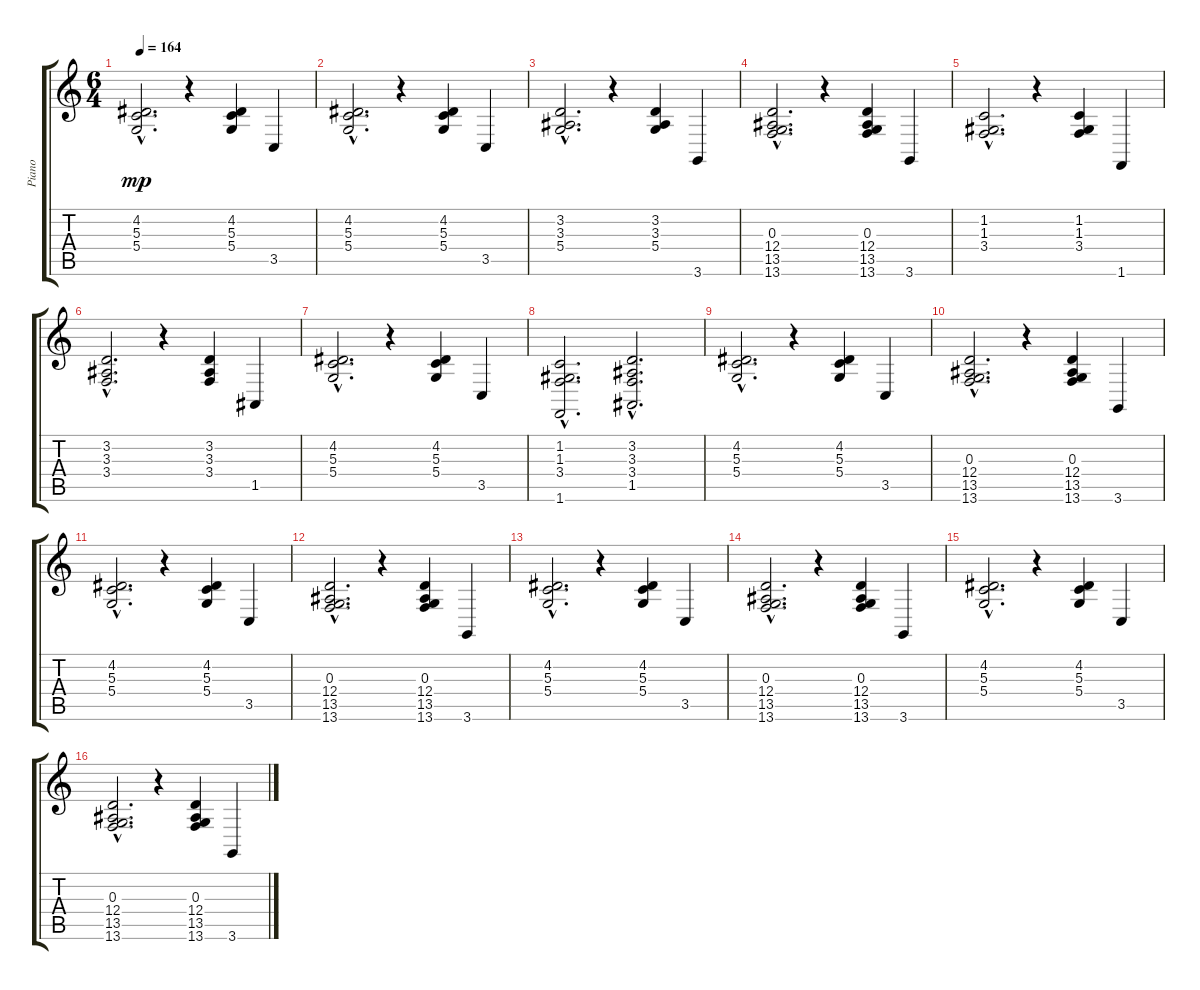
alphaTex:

\track ("Piano" "Piano") {instrument acousticgrandpiano}
\staff {score tabs}
\tuning (E4 B3 G3 D3 A2 E2) {hide}
\ts (6 4)
\tempo 164
\clef g2
\ks c
(4.2{hac} 5.3{hac} 5.4{hac}).2{d dy mp} r.4 (4.2 5.3 5.4).4 3.5.4 |
(4.2{hac} 5.3{hac} 5.4{hac}).2{d} r.4 (4.2 5.3 5.4).4 3.5.4 |
(3.2{hac} 3.3{hac} 5.4{hac}).2{d} r.4 (3.2 3.3 5.4).4 3.6.4 |
(0.3{hac} 12.4{hac} 13.5{hac} 13.6{hac}).2{d} r.4 (0.3 12.4 13.5 13.6).4 3.6.4 |
(1.2{hac} 1.3{hac} 3.4{hac}).2{d} r.4 (1.2 1.3 3.4).4 1.6.4 |
(3.2{hac} 3.3{hac} 3.4{hac}).2{d} r.4 (3.2 3.3 3.4).4 1.5.4 |
(4.2{hac} 5.3{hac} 5.4{hac}).2{d} r.4 (4.2 5.3 5.4).4 3.5.4 |
(1.2{hac} 1.3{hac} 3.4{hac} 1.6{hac}).2{d} (3.2{hac} 3.3{hac} 3.4{hac} 1.5{hac}).2{d} |
(4.2{hac} 5.3{hac} 5.4{hac}).2{d} r.4 (4.2 5.3 5.4).4 3.5.4 |
(0.3{hac} 12.4{hac} 13.5{hac} 13.6{hac}).2{d} r.4 (0.3 12.4 13.5 13.6).4 3.6.4 |
(4.2{hac} 5.3{hac} 5.4{hac}).2{d} r.4 (4.2 5.3 5.4).4 3.5.4 |
(0.3{hac} 12.4{hac} 13.5{hac} 13.6{hac}).2{d} r.4 (0.3 12.4 13.5 13.6).4 3.6.4 |
(4.2{hac} 5.3{hac} 5.4{hac}).2{d} r.4 (4.2 5.3 5.4).4 3.5.4 |
(0.3{hac} 12.4{hac} 13.5{hac} 13.6{hac}).2{d} r.4 (0.3 12.4 13.5 13.6).4 3.6.4 |
(4.2{hac} 5.3{hac} 5.4{hac}).2{d} r.4 (4.2 5.3 5.4).4 3.5.4 |
(0.3{hac} 12.4{hac} 13.5{hac} 13.6{hac}).2{d} r.4 (0.3 12.4 13.5 13.6).4 3.6.4
